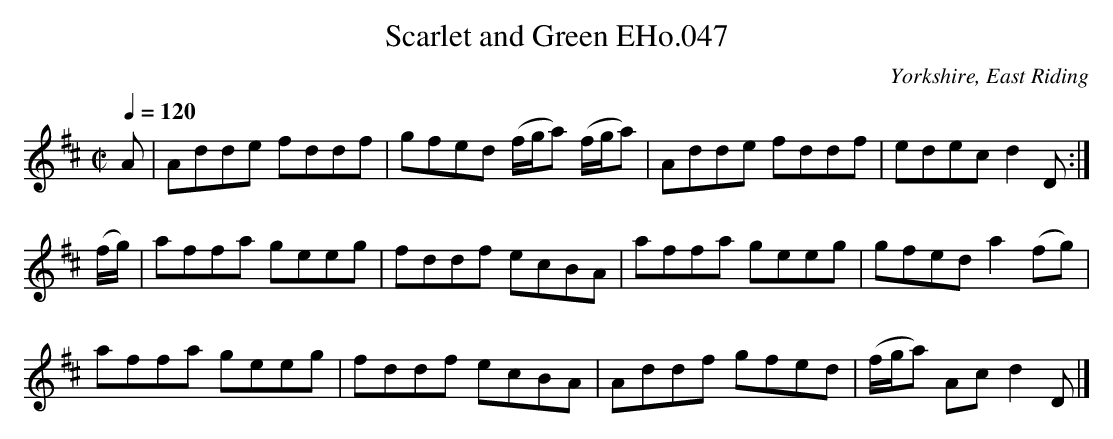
X:1
T:Scarlet and Green EHo.047
M:C|
L:1/8
Q:1/4=120
O:Yorkshire, East Riding
K:D
A|Adde fddf|gfed (f/g/a) (f/g/a)|Adde fddf|edecd2D:|
(f/g/)|affa geeg|fddf ecBA|affa geeg|gfeda2(fg)|
affa geeg|fddf ecBA|Addf gfed|(f/g/a) Acd2D|]
